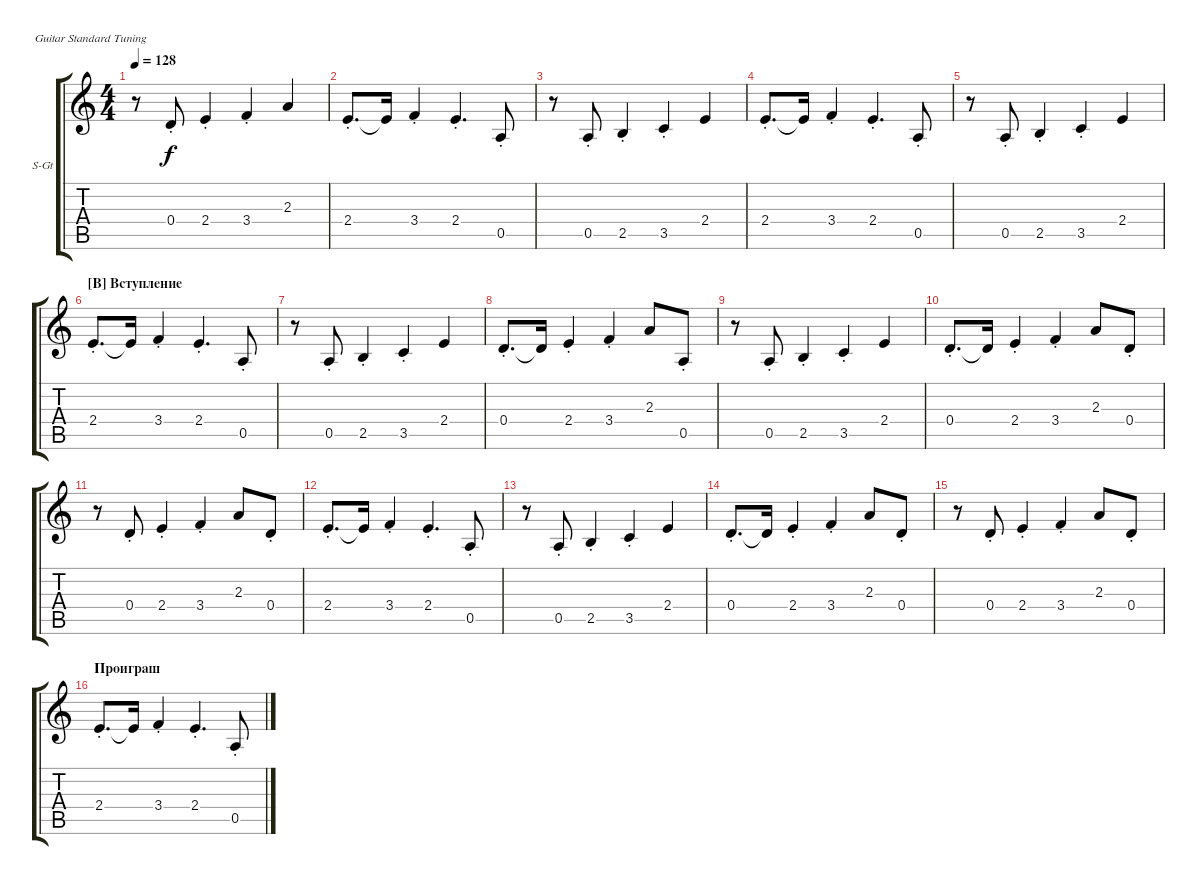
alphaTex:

\defaultSystemsLayout 4
\bracketExtendMode groupsimilarinstruments
\firstSystemTrackNameOrientation horizontal
\otherSystemsTrackNameOrientation horizontal
\track ("В. Бутусов (гитара)" "S-Gt") {instrument acousticguitarsteel}
\staff {score tabs}
\tuning (E4 B3 G3 D3 A2 E2)
\ts (4 4)
\tempo 128
\clef g2
\ks c
r.8{dy f} 0.4{st}.8 2.4{st}.4 3.4{st}.4 2.3.4 |
2.4{st}.8{d} 2.4{t}.16 3.4{st}.4 2.4{st}.4{d} 0.5{st}.8 |
r.8 0.5{st}.8 2.5{st}.4 3.5{st}.4 2.4.4 |
2.4{st}.8{d} 2.4{t}.16 3.4{st}.4 2.4{st}.4{d} 0.5{st}.8 |
r.8 0.5{st}.8 2.5{st}.4 3.5{st}.4 2.4.4 |
\section ("B" "Вступление")
2.4{st}.8{d} 2.4{t}.16 3.4{st}.4 2.4{st}.4{d} 0.5{st}.8 |
r.8 0.5{st}.8 2.5{st}.4 3.5{st}.4 2.4.4 |
0.4{st}.8{d} 0.4{t}.16 2.4{st}.4 3.4{st}.4 2.3.8 0.5{st}.8 |
r.8 0.5{st}.8 2.5{st}.4 3.5{st}.4 2.4.4 |
0.4{st}.8{d} 0.4{t}.16 2.4{st}.4 3.4{st}.4 2.3.8 0.4{st}.8 |
r.8 0.4{st}.8 2.4{st}.4 3.4{st}.4 2.3.8 0.4{st}.8 |
2.4{st}.8{d} 2.4{t}.16 3.4{st}.4 2.4{st}.4{d} 0.5{st}.8 |
r.8 0.5{st}.8 2.5{st}.4 3.5{st}.4 2.4.4 |
0.4{st}.8{d} 0.4{t}.16 2.4{st}.4 3.4{st}.4 2.3.8 0.4{st}.8 |
r.8 0.4{st}.8 2.4{st}.4 3.4{st}.4 2.3.8 0.4{st}.8 |
\section ("" "Проиграш")
2.4{st}.8{d} 2.4{t}.16 3.4{st}.4 2.4{st}.4{d} 0.5{st}.8
